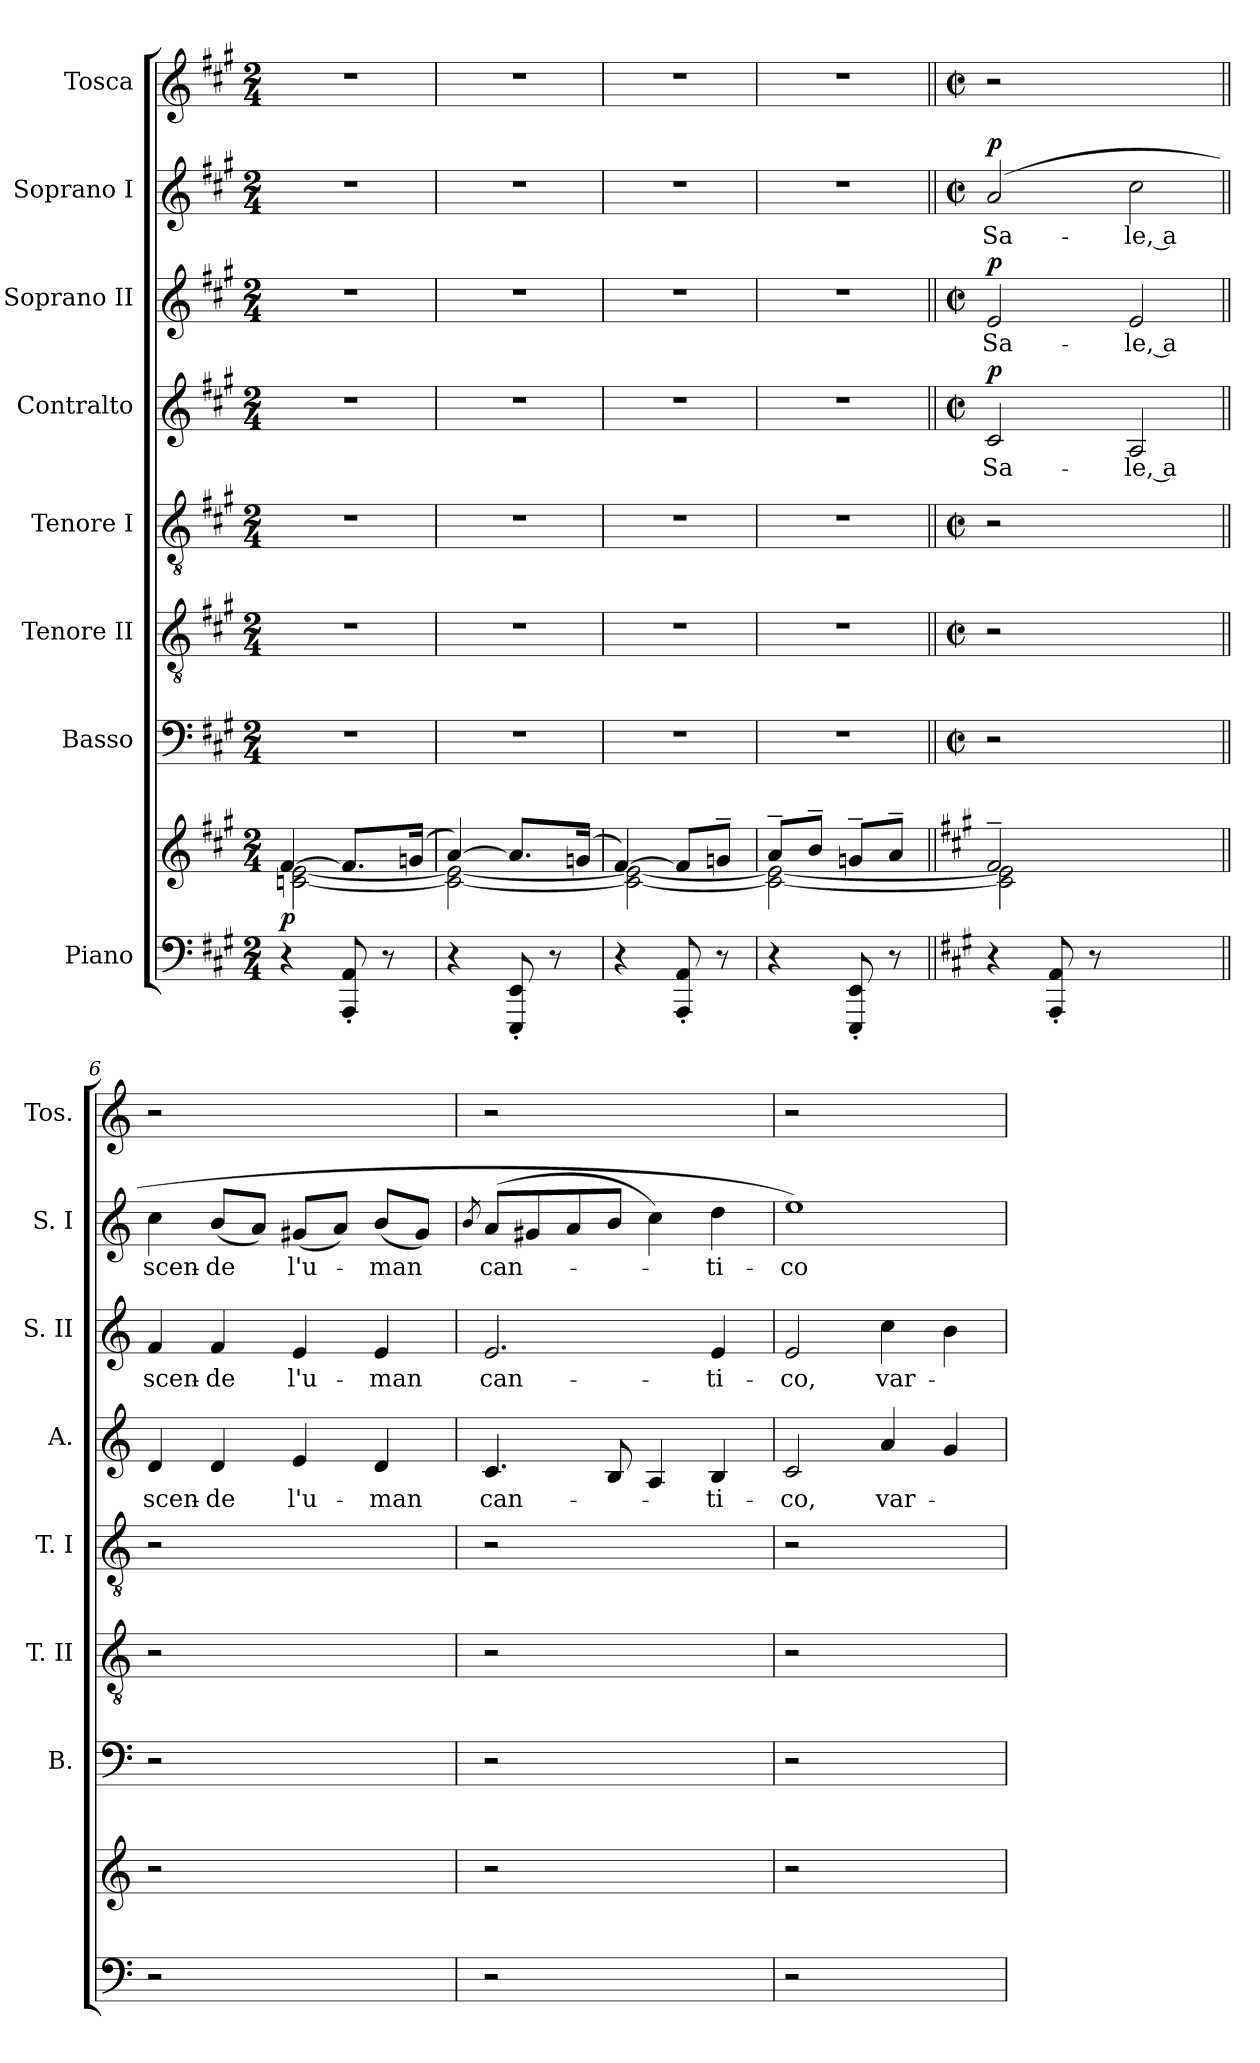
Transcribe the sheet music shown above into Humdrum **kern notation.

**kern	**kern	**dynam	**kern	**kern	**kern	**kern	**text	**dynam	**kern	**text	**dynam	**kern	**text	**dynam	**kern
*part8	*part8	*part8	*part7	*part6	*part5	*part4	*part4	*part4	*part3	*part3	*part3	*part2	*part2	*part2	*part1
*staff9	*staff8	*staff8/9	*staff7	*staff6	*staff5	*staff4	*staff4	*staff4	*staff3	*staff3	*staff3	*staff2	*staff2	*staff2	*staff1
*I"Piano	*	*	*I"Basso	*I"Tenore II	*I"Tenore I	*I"Contralto	*	*	*I"Soprano II	*	*	*I"Soprano I	*	*	*I"Tosca
*	*	*	*I'B.	*I'T. II	*I'T. I	*I'A.	*	*	*I'S. II	*	*	*I'S. I	*	*	*I'Tos.
*clefF4	*clefG2	*	*clefF4	*clefGv2	*clefGv2	*clefG2	*	*	*clefG2	*	*	*clefG2	*	*	*clefG2
*k[f#c#g#]	*k[f#c#g#]	*	*k[f#c#g#]	*k[f#c#g#]	*k[f#c#g#]	*k[f#c#g#]	*	*	*k[f#c#g#]	*	*	*k[f#c#g#]	*	*	*k[f#c#g#]
*M2/4	*M2/4	*	*M2/4	*M2/4	*M2/4	*M2/4	*	*	*M2/4	*	*	*M2/4	*	*	*M2/4
*MM72	*MM72	*	*MM72	*MM72	*MM72	*MM72	*	*	*MM72	*	*	*MM72	*	*	*MM72
=1	=1	=1	=1	=1	=1	=1	=1	=1	=1	=1	=1	=1	=1	=1	=1
*	*^	*	*	*	*	*	*	*	*	*	*	*	*	*	*
!	!	!	!LO:DY:b	!	!	!	!	!	!	!	!	!	!	!	!	!
4r	[4f#/	[2cn\ [2e\	p	2r	2r	2r	2r	.	.	2r	.	.	2r	.	.	2r
8AAA/' 8AA/'	8.f#/L]	.	.	.	.	.	.	.	.	.	.	.	.	.	.	.
8r	.	.	.	.	.	.	.	.	.	.	.	.	.	.	.	.
.	(16gn/Jk	.	.	.	.	.	.	.	.	.	.	.	.	.	.	.
=2	=2	=2	=2	=2	=2	=2	=2	=2	=2	=2	=2	=2	=2	=2	=2	=2
4r	[4a/)	2c\_ 2e\_	.	2r	2r	2r	2r	.	.	2r	.	.	2r	.	.	2r
8EEE/' 8EE/'	8.a/L]	.	.	.	.	.	.	.	.	.	.	.	.	.	.	.
8r	.	.	.	.	.	.	.	.	.	.	.	.	.	.	.	.
.	(16gn/Jk	.	.	.	.	.	.	.	.	.	.	.	.	.	.	.
=3	=3	=3	=3	=3	=3	=3	=3	=3	=3	=3	=3	=3	=3	=3	=3	=3
4r	[4f#/)	2c\_ 2e\_	.	2r	2r	2r	2r	.	.	2r	.	.	2r	.	.	2r
8AAA/' 8AA/'	8f#/L]	.	.	.	.	.	.	.	.	.	.	.	.	.	.	.
8r	8gn~/J	.	.	.	.	.	.	.	.	.	.	.	.	.	.	.
=4	=4	=4	=4	=4	=4	=4	=4	=4	=4	=4	=4	=4	=4	=4	=4	=4
4r	8a~/L	2c\_ 2e\_	.	2r	2r	2r	2r	.	.	2r	.	.	2r	.	.	2r
.	8b~/J	.	.	.	.	.	.	.	.	.	.	.	.	.	.	.
8EEE/' 8EE/'	8gn~/L	.	.	.	.	.	.	.	.	.	.	.	.	.	.	.
8r	8a~/J	.	.	.	.	.	.	.	.	.	.	.	.	.	.	.
=5||	=5||	=5||	=5||	=5||	=5||	=5||	=5||	=5||	=5||	=5||	=5||	=5||	=5||	=5||	=5||	=5||
*k[f#c#g#]	*k[f#c#g#]	*	*	*k[]	*k[]	*k[]	*k[]	*	*	*k[]	*	*	*k[]	*	*	*k[]
*	*	*	*	*M2/2	*M2/2	*M2/2	*M2/2	*	*	*M2/2	*	*	*M2/2	*	*	*M2/2
*	*	*	*	*met(c|)	*met(c|)	*met(c|)	*met(c|)	*	*	*met(c|)	*	*	*met(c|)	*	*	*met(c|)
*	*	*	*	*	*	*	*	*	*	*	*	*	*	*	*	*MM56
!	!	!	!	!	!	!	!	!LO:LY:b	!LO:DY:b	!	!LO:LY:b	!LO:DY:b	!	!LO:LY:b	!LO:DY:b	!
4r	2f#~/	2cn\] 2e\]	.	2r	2r	2r	2c/	Sa-	p	2e/	Sa-	p	(2a/	Sa-	p	2r
8AAA/' 8AA/'	.	.	.	.	.	.	.	.	.	.	.	.	.	.	.	.
8r	.	.	.	.	.	.	.	.	.	.	.	.	.	.	.	.
!	!	!	!	!	!	!	!	!LO:LY:b	!	!	!LO:LY:b	!	!	!LO:LY:b	!	!
2ryy	2ryy	2ryy	.	2ryy	2ryy	2ryy	2A/	-le, a	.	2e/	-le, a	.	2cc\	-le, a	.	2ryy
*	*v	*v	*	*	*	*	*	*	*	*	*	*	*	*	*	*
!!LO:PB:g=z
=6||	=6||	=6||	=6||	=6||	=6||	=6||	=6||	=6||	=6||	=6||	=6||	=6||	=6||	=6||	=6||
*k[]	*k[]	*	*	*	*	*	*	*	*	*	*	*	*	*	*
*	*^	*	*	*	*	*	*	*	*	*	*	*	*	*	*
!	!	!	!	!	!	!	!	!LO:LY:b	!	!	!LO:LY:b	!	!	!LO:LY:b	!	!
*	*v	*v	*	*	*	*	*	*	*	*	*	*	*	*	*	*
2r	2r	.	2r	2r	2r	4d/	-scen-	.	4f/	-scen-	.	4cc\	-scen-	.	2r
!	!	!	!	!	!	!	!LO:LY:b	!	!	!LO:LY:b	!	!	!LO:LY:b	!	!
.	.	.	.	.	.	4d/	-de	.	4f/	-de	.	(8b/L	-de	.	.
.	.	.	.	.	.	.	.	.	.	.	.	8a/J)	.	.	.
!	!	!	!	!	!	!	!LO:LY:b	!	!	!LO:LY:b	!	!	!LO:LY:b	!	!
2ryy	2ryy	.	2ryy	2ryy	2ryy	4e/	l'u-	.	4e/	l'u-	.	(8g#X/L	l'u-	.	2ryy
.	.	.	.	.	.	.	.	.	.	.	.	8a/J)	.	.	.
!	!	!	!	!	!	!	!LO:LY:b	!	!	!LO:LY:b	!	!	!LO:LY:b	!	!
.	.	.	.	.	.	4d/	-man	.	4e/	-man	.	(8b/L	-man	.	.
.	.	.	.	.	.	.	.	.	.	.	.	8g#/J)	.	.	.
=7	=7	=7	=7	=7	=7	=7	=7	=7	=7	=7	=7	=7	=7	=7	=7
.	.	.	.	.	.	.	.	.	.	.	.	8qb/	.	.	.
!	!	!	!	!	!	!	!LO:LY:b	!	!	!LO:LY:b	!	!	!LO:LY:b	!	!
2r	2r	.	2r	2r	2r	4.c/	can-	.	2.e/	can-	.	(8a/L	can-	.	2r
.	.	.	.	.	.	.	.	.	.	.	.	8g#X/	.	.	.
.	.	.	.	.	.	.	.	.	.	.	.	8a/	.	.	.
.	.	.	.	.	.	8B/	.	.	.	.	.	8b/J	.	.	.
2ryy	2ryy	.	2ryy	2ryy	2ryy	4A/	.	.	.	.	.	4cc\)	.	.	2ryy
!	!	!	!	!	!	!	!LO:LY:b	!	!	!LO:LY:b	!	!	!LO:LY:b	!	!
.	.	.	.	.	.	4B/	-ti-	.	4e/	-ti-	.	4dd\	-ti-	.	.
=8	=8	=8	=8	=8	=8	=8	=8	=8	=8	=8	=8	=8	=8	=8	=8
!	!	!	!	!	!	!	!LO:LY:b	!	!	!LO:LY:b	!	!	!LO:LY:b	!	!
2r	2r	.	2r	2r	2r	2c/	-co,	.	2e/	-co,	.	1ee)	-co	.	2r
!	!	!	!	!	!	!	!LO:LY:b	!	!	!LO:LY:b	!	!	!	!	!
2ryy	2ryy	.	2ryy	2ryy	2ryy	4a/	var-	.	4cc\	var-	.	.	.	.	2ryy
.	.	.	.	.	.	4g/	.	.	4b\	.	.	.	.	.	.
=	=	=	=	=	=	=	=	=	=	=	=	=	=	=	=
*-	*-	*-	*-	*-	*-	*-	*-	*-	*-	*-	*-	*-	*-	*-	*-
